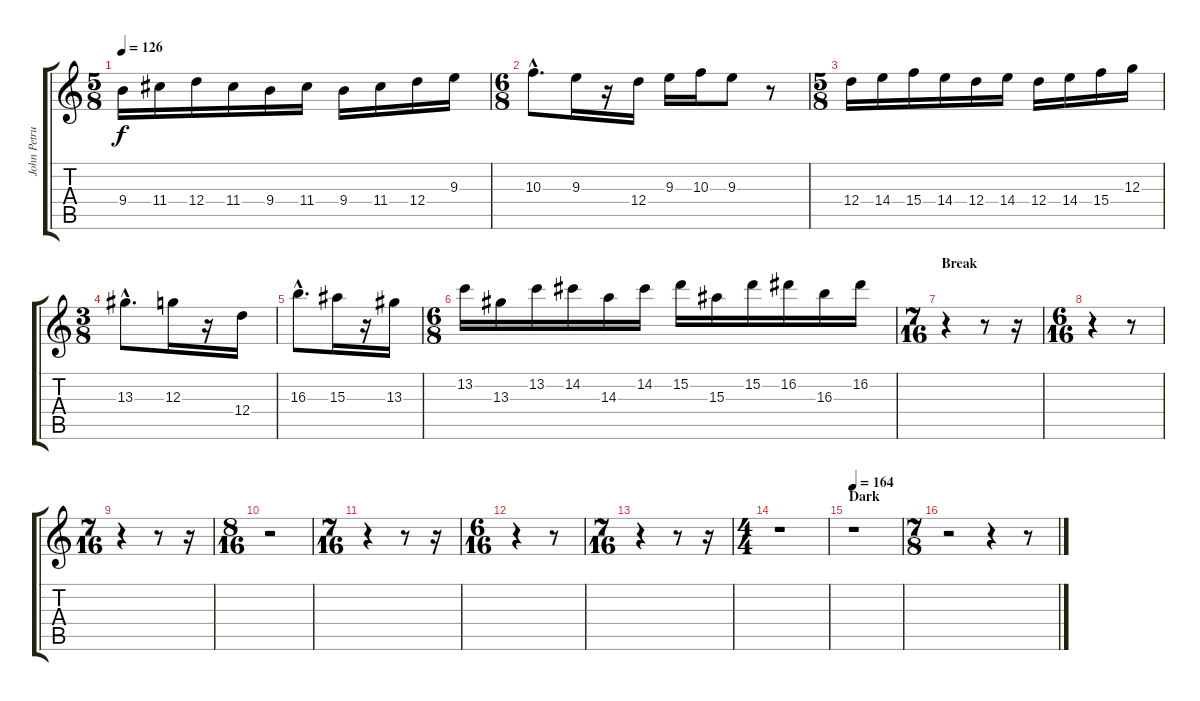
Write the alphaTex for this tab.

\track ("John Petrucci" "John Petru") {instrument distortionguitar}
\staff {score tabs}
\tuning (E4 B3 G3 D3 A2 E2) {hide}
\ts (5 8)
\tempo 126
\clef g2
\ks c
9.4.16{dy f} 11.4.16 12.4.16 11.4.16 9.4.16 11.4.16 9.4.16 11.4.16 12.4.16 9.3.16 |
\ts (6 8)
10.3{hac}.8{d} 9.3.16 r.16 12.4.16 9.3.16 10.3.16 9.3.8 r.8 |
\ts (5 8)
12.4.16 14.4.16 15.4.16 14.4.16 12.4.16 14.4.16 12.4.16 14.4.16 15.4.16 12.3.16 |
\ts (3 8)
13.3{hac}.8{d} 12.3.16 r.16 12.4.16 |
16.3{hac}.8{d} 15.3.16 r.16 13.3.16 |
\ts (6 8)
13.2.16 13.3.16 13.2.16 14.2.16 14.3.16 14.2.16 15.2.16 15.3.16 15.2.16 16.2.16 16.3.16 16.2.16 |
\ts (7 16)
\section ("" "Break")
r.4 r.8 r.16 |
\ts (6 16)
r.4 r.8 |
\ts (7 16)
r.4 r.8 r.16 |
\ts (8 16)
r.2 |
\ts (7 16)
r.4 r.8 r.16 |
\ts (6 16)
r.4 r.8 |
\ts (7 16)
r.4 r.8 r.16 |
\ts (4 4)
r.1 |
\section ("" "Dark")
\tempo 164
r.1 |
\ts (7 8)
r.2 r.4 r.8
